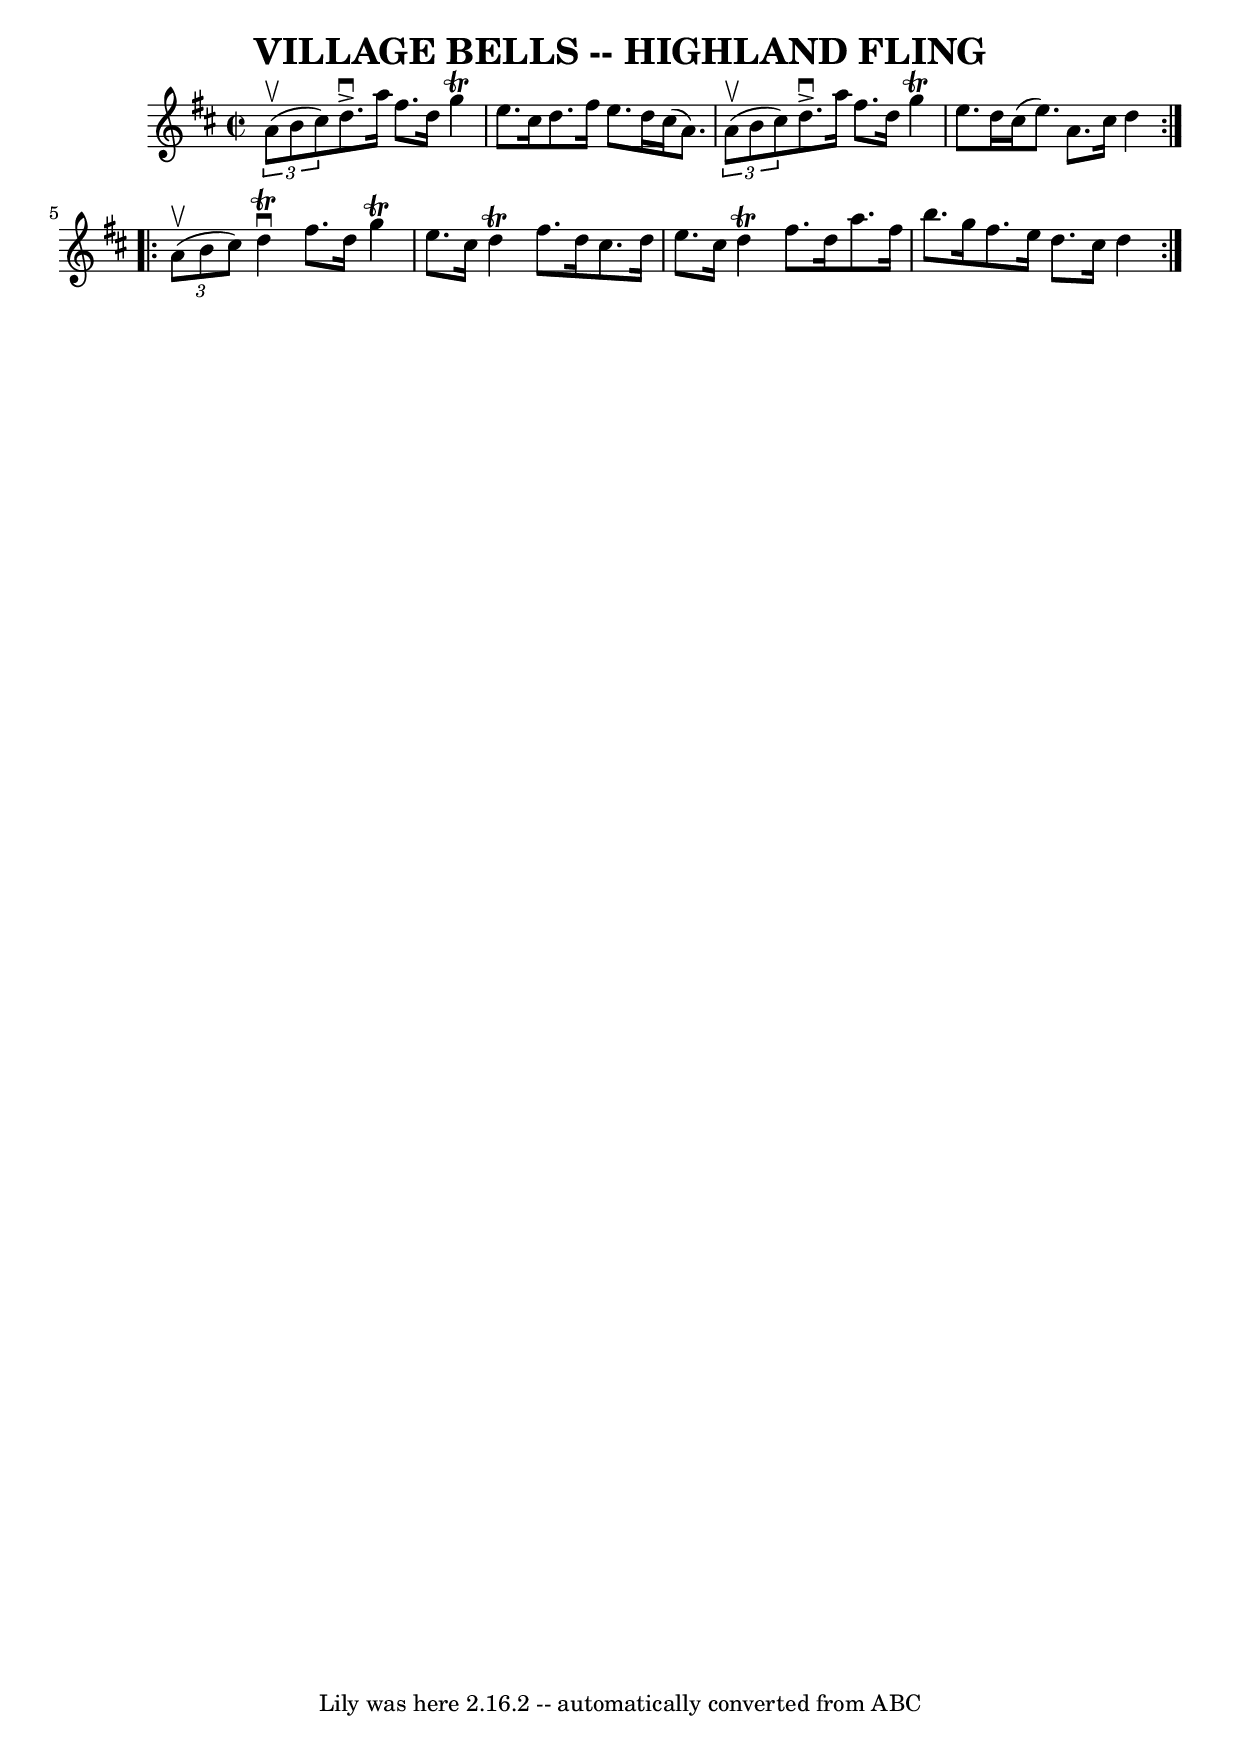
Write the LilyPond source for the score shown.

\version "2.16.2"
\include "Mammoth.ily"
\header {
  %% book = "Ryan's Mammoth Collection of Fiddle Tunes"
  crossRefNumber = "1"
  footnotes = ""
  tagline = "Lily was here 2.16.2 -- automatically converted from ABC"
  title = "VILLAGE BELLS -- HIGHLAND FLING"

}
voicedefault =  {



  \repeat volta 2 {

    \override Staff.TimeSignature #'style = #'C
    \time 2/2 
    \key d \major
    \times 2/3 { a'8 (^\upbow b'8 cis''8) 
	       }    
    |
    d''8.^\accent^\downbow a''16 fis''8. d''16 g''4 
    ^\trill e''8. cis''16    |
    d''8. fis''16 e''8. d''16    
    cis''16 (a'8.)   \times 2/3 { a'8 (^\upbow b'8 cis''8) 
				}       
    |
    d''8.^\accent^\downbow a''16 fis''8. d''16 g''4^\trill  
    e''8. d''16    |
    cis''16 (e''8.) a'8. cis''16 d''4   
    
  }     
  \repeat volta 2 {
    \times 2/3 { a'8 (^\upbow b'8 cis''8) 
	       }    
    |
    d''4^\downbow^\trill fis''8. d''16 g''4^\trill e''8.  
    cis''16    |
    d''4^\trill fis''8. d''16 cis''8. d''16    
    e''8. cis''16        |
    d''4^\trill fis''8. d''16 a''8.    
    fis''16 b''8. g''16    |
    fis''8. e''16 d''8. cis''16    
    d''4    
  }   

}

\score{
  <<

    \context Staff="default"
    {
      \voicedefault 
      
    }

  >>
  \layout {
    
  }
  \midi {
  }

}
